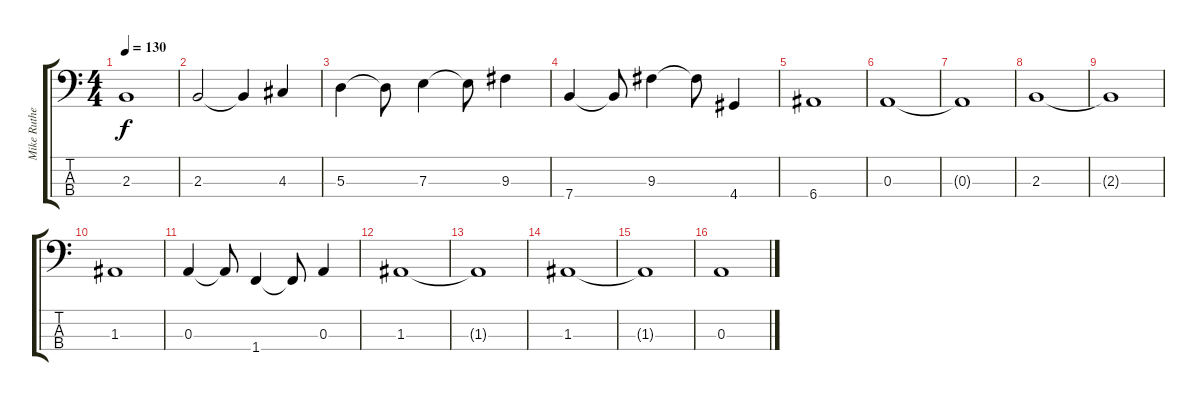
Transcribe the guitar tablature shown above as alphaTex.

\track ("Mike Rutherford (bass pedal)" "Mike Ruthe") {instrument fretlessbass}
\staff {score tabs}
\tuning (G2 D2 A1 E1) {hide}
\ts (4 4)
\tempo 130
\clef f4
\ks c
2.3{t}.1{dy f} |
2.3.2 2.3{t}.4 4.3.4 |
5.3.4 5.3{t}.8 7.3.4 7.3{t}.8 9.3.4 |
7.4.4 7.4{t}.8 9.3.4 9.3{t}.8 4.4.4 |
6.4.1 |
0.3.1 |
0.3{t}.1 |
2.3.1 |
2.3{t}.1 |
1.3.1 |
0.3.4 0.3{t}.8 1.4.4 1.4{t}.8 0.3.4 |
1.3.1 |
1.3{t}.1 |
1.3.1 |
1.3{t}.1 |
0.3.1
